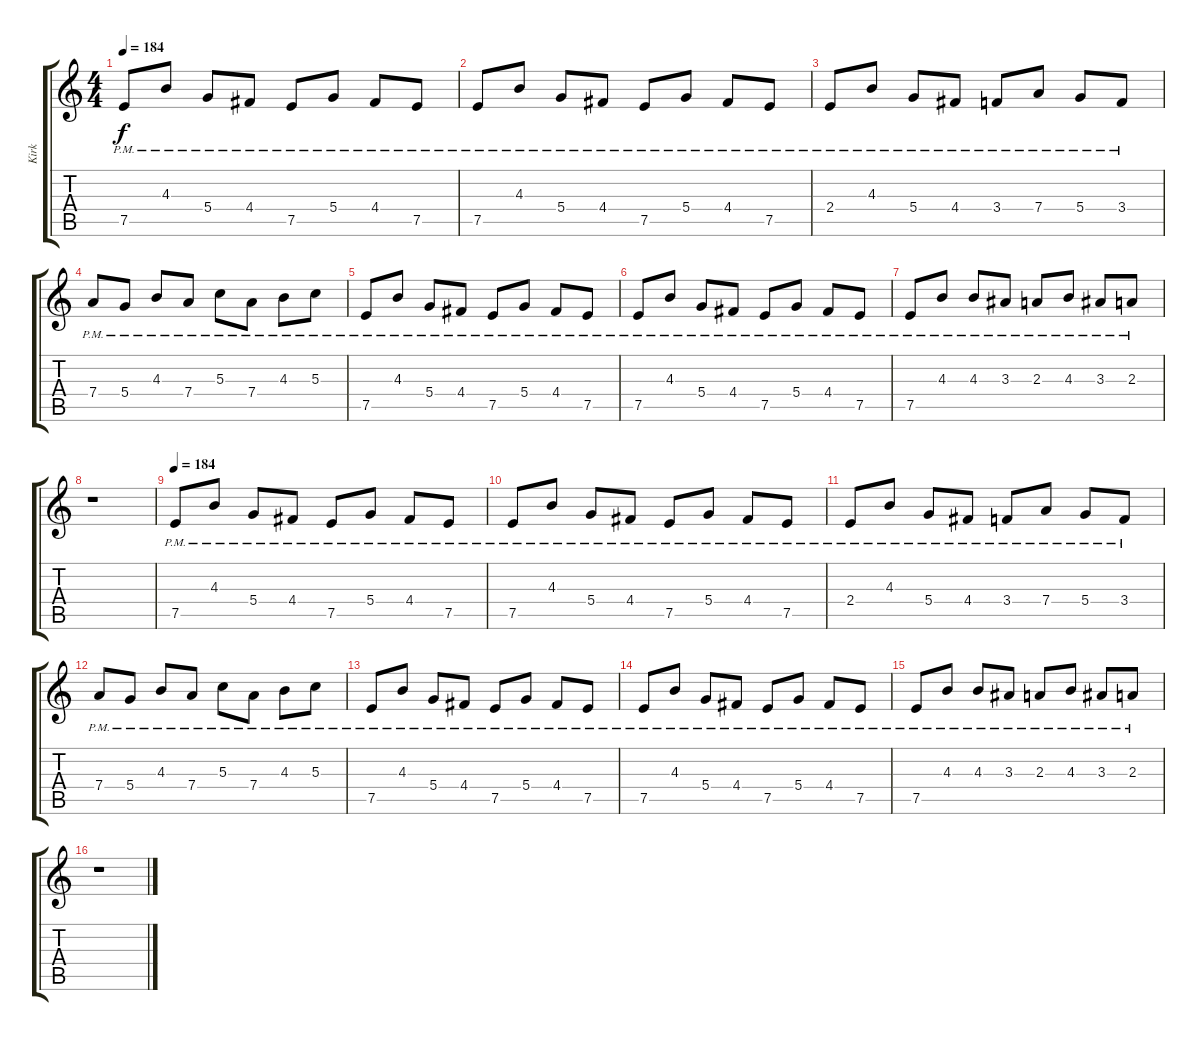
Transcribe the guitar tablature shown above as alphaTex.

\track ("Kirk" "Kirk") {instrument distortionguitar}
\staff {score tabs}
\tuning (E4 B3 G3 D3 A2 E2) {hide}
\ts (4 4)
\tempo 184
\clef g2
\ks c
7.5{pm}.8{dy f} 4.3{pm}.8 5.4{pm}.8 4.4{pm}.8 7.5{pm}.8 5.4{pm}.8 4.4{pm}.8 7.5{pm}.8 |
7.5{pm}.8 4.3{pm}.8 5.4{pm}.8 4.4{pm}.8 7.5{pm}.8 5.4{pm}.8 4.4{pm}.8 7.5{pm}.8 |
2.4{pm}.8 4.3{pm}.8 5.4{pm}.8 4.4{pm}.8 3.4{pm}.8 7.4{pm}.8 5.4{pm}.8 3.4{pm}.8 |
7.4{pm}.8 5.4{pm}.8 4.3{pm}.8 7.4{pm}.8 5.3{pm}.8 7.4{pm}.8 4.3{pm}.8 5.3{pm}.8 |
7.5{pm}.8 4.3{pm}.8 5.4{pm}.8 4.4{pm}.8 7.5{pm}.8 5.4{pm}.8 4.4{pm}.8 7.5{pm}.8 |
7.5{pm}.8 4.3{pm}.8 5.4{pm}.8 4.4{pm}.8 7.5{pm}.8 5.4{pm}.8 4.4{pm}.8 7.5{pm}.8 |
7.5{pm}.8 4.3{pm}.8 4.3{pm}.8 3.3{pm}.8 2.3{pm}.8 4.3{pm}.8 3.3{pm}.8 2.3{pm}.8 |
r.1 |
\tempo 184
7.5{pm}.8 4.3{pm}.8 5.4{pm}.8 4.4{pm}.8 7.5{pm}.8 5.4{pm}.8 4.4{pm}.8 7.5{pm}.8 |
7.5{pm}.8 4.3{pm}.8 5.4{pm}.8 4.4{pm}.8 7.5{pm}.8 5.4{pm}.8 4.4{pm}.8 7.5{pm}.8 |
2.4{pm}.8 4.3{pm}.8 5.4{pm}.8 4.4{pm}.8 3.4{pm}.8 7.4{pm}.8 5.4{pm}.8 3.4{pm}.8 |
7.4{pm}.8 5.4{pm}.8 4.3{pm}.8 7.4{pm}.8 5.3{pm}.8 7.4{pm}.8 4.3{pm}.8 5.3{pm}.8 |
7.5{pm}.8 4.3{pm}.8 5.4{pm}.8 4.4{pm}.8 7.5{pm}.8 5.4{pm}.8 4.4{pm}.8 7.5{pm}.8 |
7.5{pm}.8 4.3{pm}.8 5.4{pm}.8 4.4{pm}.8 7.5{pm}.8 5.4{pm}.8 4.4{pm}.8 7.5{pm}.8 |
7.5{pm}.8 4.3{pm}.8 4.3{pm}.8 3.3{pm}.8 2.3{pm}.8 4.3{pm}.8 3.3{pm}.8 2.3{pm}.8 |
r.1
